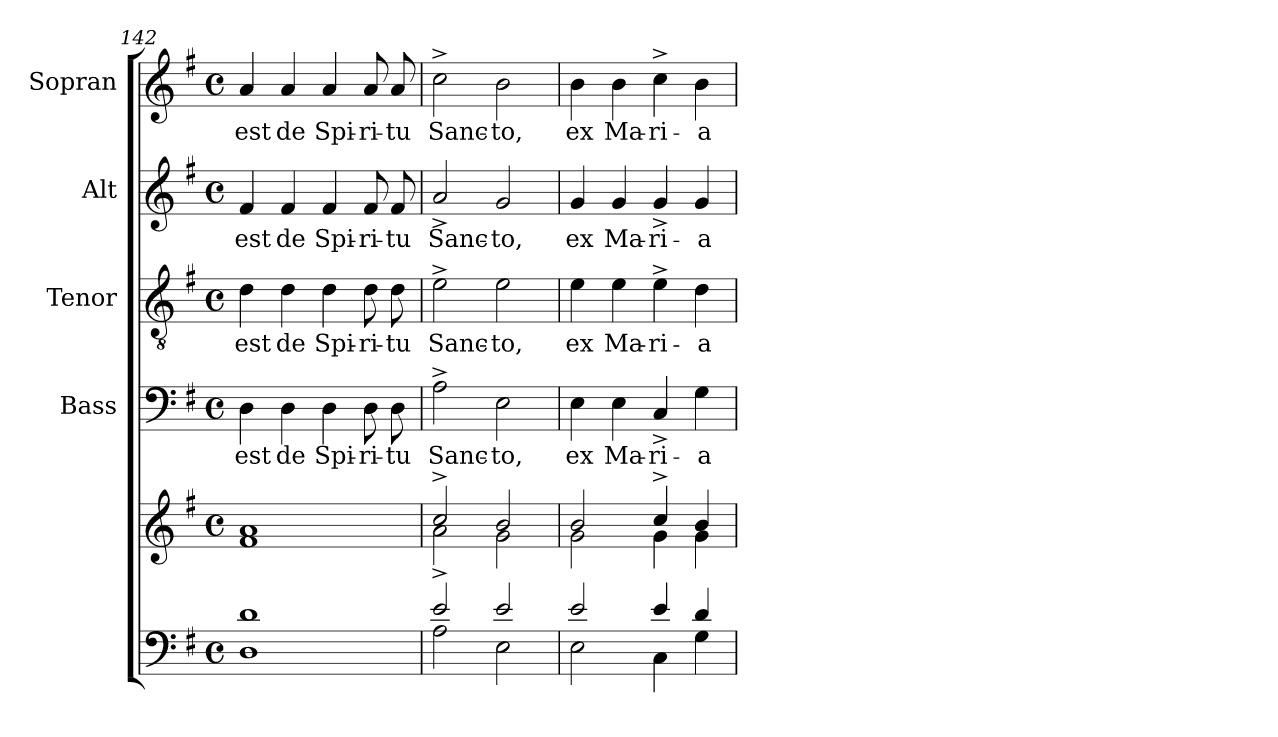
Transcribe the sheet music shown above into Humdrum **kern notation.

**kern	**kern	**kern	**text	**kern	**text	**kern	**text	**kern	**text
*part5	*part5	*part4	*part4	*part3	*part3	*part2	*part2	*part1	*part1
*staff6	*staff5	*staff4	*staff4	*staff3	*staff3	*staff2	*staff2	*staff1	*staff1
*	*	*I"Bass	*	*I"Tenor	*	*I"Alt	*	*I"Sopran	*
*	*	*I'B.	*	*I'T.	*	*I'A.	*	*I'S.	*
!!LO:LB:g=z
*clefF4	*clefG2	*clefF4	*	*clefGv2	*	*clefG2	*	*clefG2	*
*k[f#]	*k[f#]	*k[f#]	*	*k[f#]	*	*k[f#]	*	*k[f#]	*
*G:	*G:	*G:	*	*G:	*	*G:	*	*G:	*
*M4/4	*M4/4	*M4/4	*	*M4/4	*	*M4/4	*	*M4/4	*
*met(c)	*met(c)	*met(c)	*	*met(c)	*	*met(c)	*	*met(c)	*
=142	=142	=142	=142	=142	=142	=142	=142	=142	=142
*^	*^	*	*	*	*	*	*	*	*
!	!	!	!	!	!LO:LY:b	!	!LO:LY:b	!	!LO:LY:b	!	!LO:LY:b
1d	1D	1a	1f#	4D\	est	4d\	est	4f#/	est	4a/	est
!	!	!	!	!	!LO:LY:b	!	!LO:LY:b	!	!LO:LY:b	!	!LO:LY:b
.	.	.	.	4D\	de	4d\	de	4f#/	de	4a/	de
!	!	!	!	!	!LO:LY:b	!	!LO:LY:b	!	!LO:LY:b	!	!LO:LY:b
.	.	.	.	4D\	Spi-	4d\	Spi-	4f#/	Spi-	4a/	Spi-
!	!	!	!	!	!LO:LY:b	!	!LO:LY:b	!	!LO:LY:b	!	!LO:LY:b
.	.	.	.	8D\	-ri-	8d\	-ri-	8f#/	-ri-	8a/	-ri-
!	!	!	!	!	!LO:LY:b	!	!LO:LY:b	!	!LO:LY:b	!	!LO:LY:b
.	.	.	.	8D\	-tu	8d\	-tu	8f#/	-tu	8a/	-tu
=143	=143	=143	=143	=143	=143	=143	=143	=143	=143	=143	=143
!	!	!	!	!	!LO:LY:b	!	!LO:LY:b	!	!LO:LY:b	!	!LO:LY:b
2e^</	2A\	2cc^>/	2a\	2A^>\	Sanc-	2e^>\	Sanc-	2a^>/	Sanc-	2cc^>\	Sanc-
!	!	!	!	!	!LO:LY:b	!	!LO:LY:b	!	!LO:LY:b	!	!LO:LY:b
2e/	2E\	2b/	2g\	2E\	-to,	2e\	-to,	2g/	-to,	2b\	-to,
=144	=144	=144	=144	=144	=144	=144	=144	=144	=144	=144	=144
!	!	!	!	!	!LO:LY:b	!	!LO:LY:b	!	!LO:LY:b	!	!LO:LY:b
2e/	2E\	2b/	2g\	4E\	ex	4e\	ex	4g/	ex	4b\	ex
!	!	!	!	!	!LO:LY:b	!	!LO:LY:b	!	!LO:LY:b	!	!LO:LY:b
.	.	.	.	4E\	Ma-	4e\	Ma-	4g/	Ma-	4b\	Ma-
!	!	!	!	!	!LO:LY:b	!	!LO:LY:b	!	!LO:LY:b	!	!LO:LY:b
4e/	4C\	4cc^>/	4g\	4C^>/	-ri-	4e^>\	-ri-	4g^>/	-ri-	4cc^>\	-ri-
!	!	!	!	!	!LO:LY:b	!	!LO:LY:b	!	!LO:LY:b	!	!LO:LY:b
4d/	4G\	4b/	4g\	4G\	-a	4d\	-a	4g/	-a	4b\	-a
*v	*v	*	*	*	*	*	*	*	*	*	*
*	*v	*v	*	*	*	*	*	*	*	*
=	=	=	=	=	=	=	=	=	=
*-	*-	*-	*-	*-	*-	*-	*-	*-	*-
